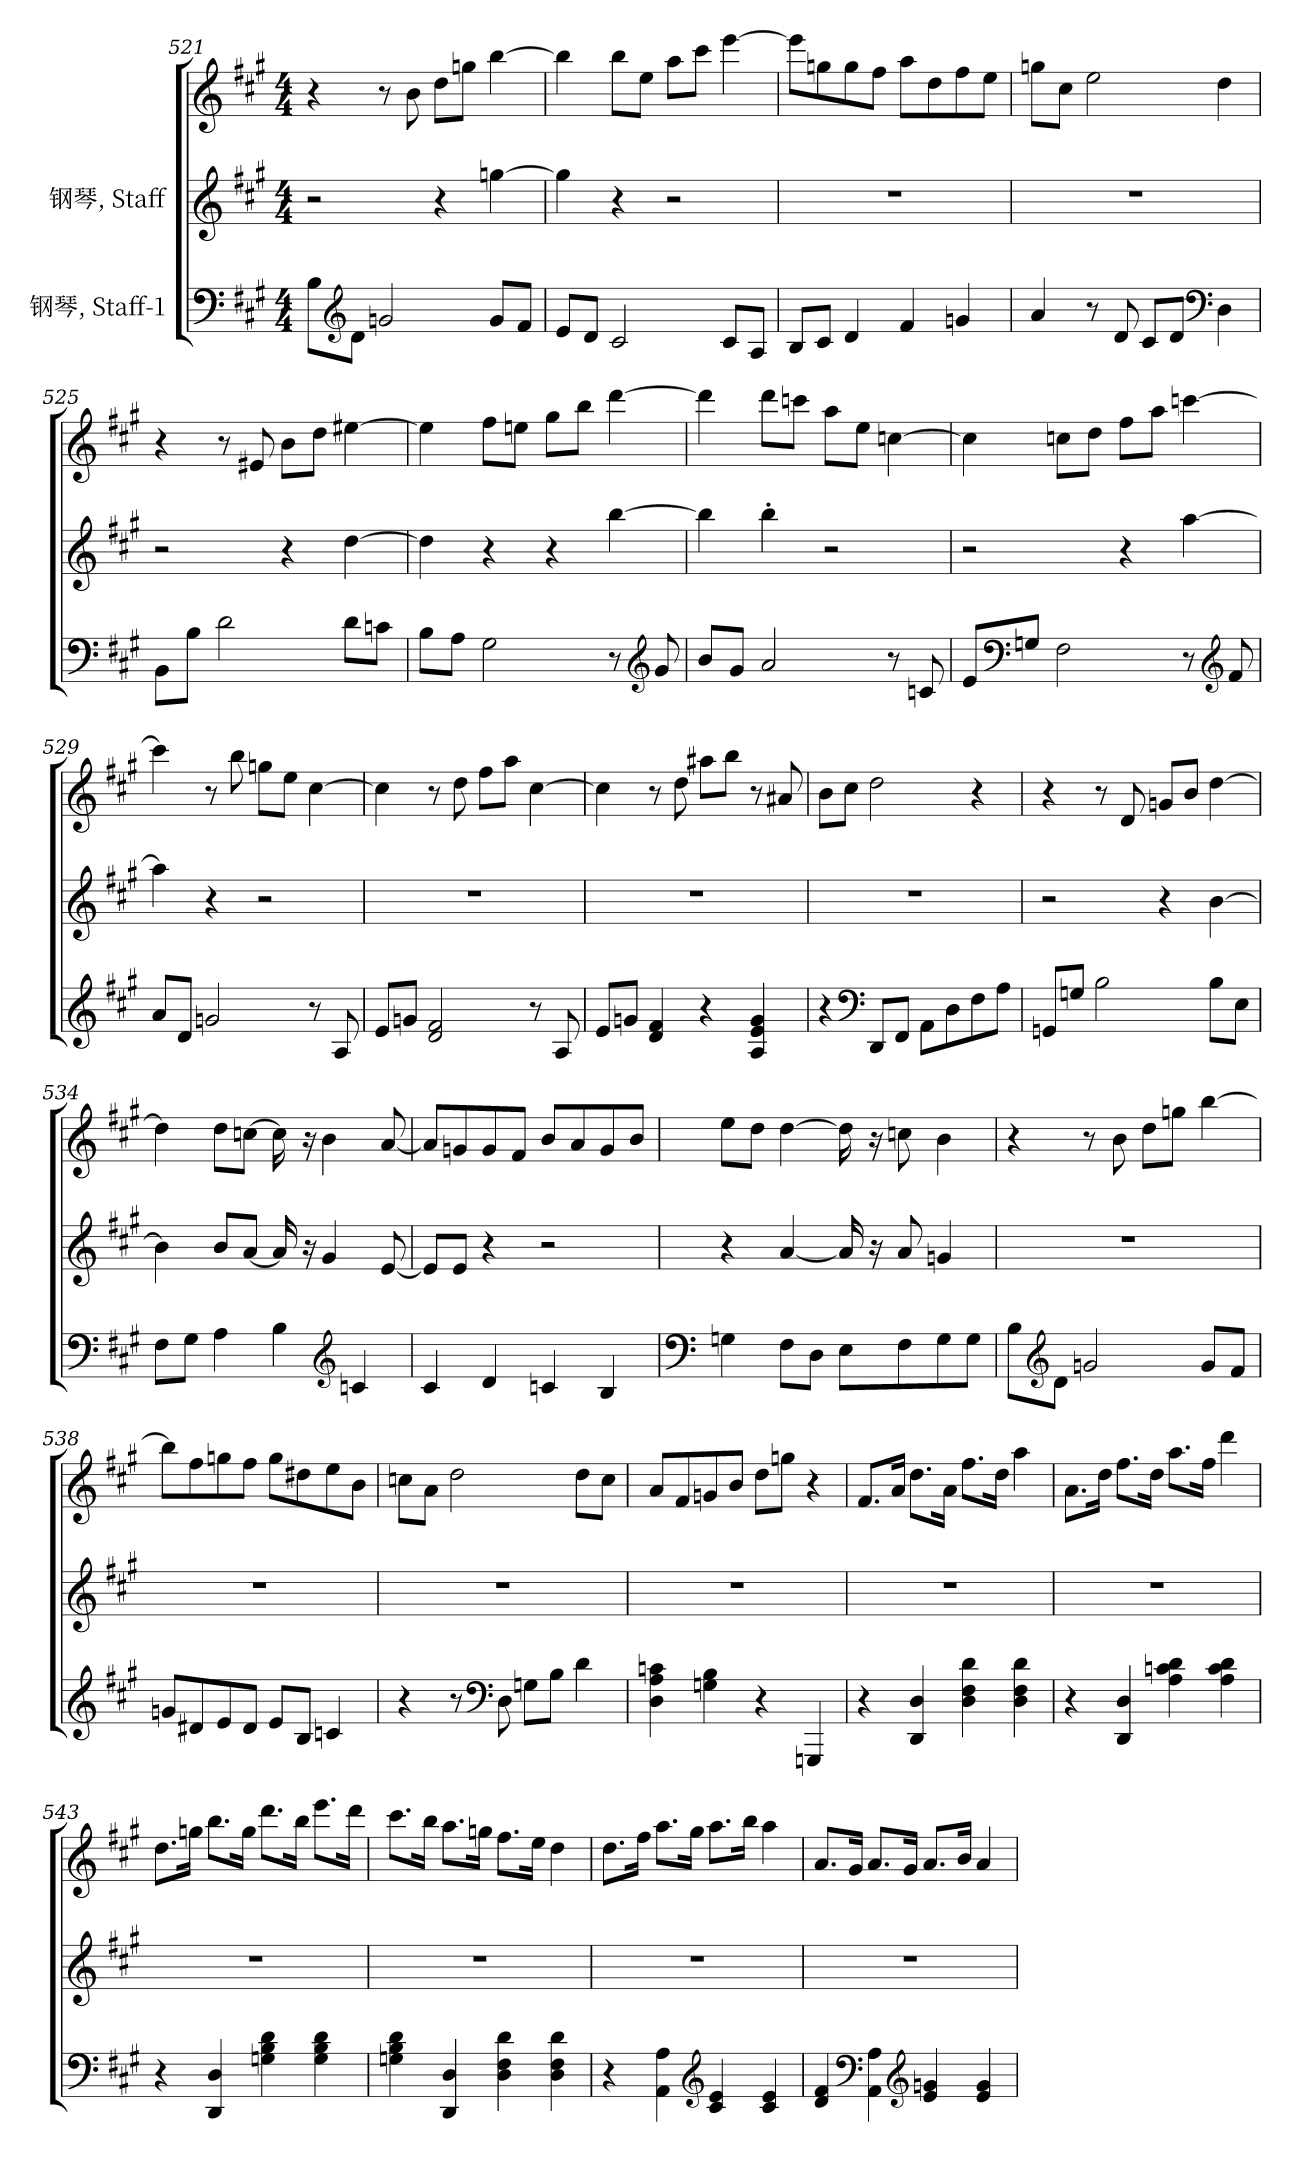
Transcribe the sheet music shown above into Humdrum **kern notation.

**kern	**kern	**kern
*part2	*part1	*part1
*staff3	*staff2	*staff1
*I"钢琴, Staff-1	*I"钢琴, Staff	*
*clefF4	*clefG2	*clefG2
*k[f#c#g#]	*k[f#c#g#]	*k[f#c#g#]
*M4/4	*M4/4	*M4/4
=521	=521	=521
8B\L	2r	4r
*clefG2	*	*
8d\J	.	.
2gn/	.	8r
.	.	8b\
.	4r	8dd\L
.	.	8ggn\J
8g/L	[4ggn\	[4bb\
8f#/J	.	.
=522	=522	=522
8e/L	4gg\]	4bb\]
8d/J	.	.
2c#/	4r	8bb\L
.	.	8ee\J
.	2r	8aa\L
.	.	8ccc#\J
8c#/L	.	[4eee\
8A/J	.	.
!!LO:LB:g=z
=523	=523	=523
8B/L	1r	8eee\L]
8c#/J	.	8ggn\
4d/	.	8gg\
.	.	8ff#\J
4f#/	.	8aa\L
.	.	8dd\
4gn/	.	8ff#\
.	.	8ee\J
=524	=524	=524
4a/	1r	8ggn\L
.	.	8cc#\J
8r	.	2ee\
8d/	.	.
8c#/L	.	.
8d/J	.	.
*clefF4	*	*
4D\	.	4dd\
=525	=525	=525
8BB\L	2r	4r
8B\J	.	.
2d\	.	8r
.	.	8e#X/
.	4r	8b\L
.	.	8dd\J
8d\L	[4dd\	[4ee#X\
8cn\J	.	.
=526	=526	=526
8B\L	4dd\]	4ee#\]
8A\J	.	.
2G#\	4r	8ff#\L
.	.	8een\J
.	4r	8gg#\L
.	.	8bb\J
8r	[4bb\	[4ddd\
*clefG2	*	*
8g#/	.	.
!!LO:LB:g=z
=527	=527	=527
8b/L	4bb\]	4ddd\]
8g#/J	.	.
2a/	4bb'\	8ddd\L
.	.	8cccn\J
.	2r	8aa\L
.	.	8ee\J
8r	.	[4ccn\
8cn/	.	.
=528	=528	=528
8e/L	2r	4cc\]
*clefF4	*	*
8Gn/J	.	.
2F#\	.	8ccn\L
.	.	8dd\J
.	4r	8ff#\L
.	.	8aa\J
8r	[4aa\	[4cccn\
*clefG2	*	*
8f#/	.	.
=529	=529	=529
8a/L	4aa\]	4ccc\]
8d/J	.	.
2gn/	4r	8r
.	.	8bb\
.	2r	8ggn\L
.	.	8ee\J
8r	.	[4cc#\
8A/	.	.
!!LO:PB:g=z
=530	=530	=530
8e/L	1r	4cc#\]
8gn/J	.	.
2d/ 2f#/	.	8r
.	.	8dd\
.	.	8ff#\L
.	.	8aa\J
8r	.	[4cc#\
8A/	.	.
=531	=531	=531
8e/L	1r	4cc#\]
8gn/J	.	.
4d/ 4f#/	.	8r
.	.	8dd\
4r	.	8aa#X\L
.	.	8bb\J
4A/ 4e/ 4g/	.	8r
.	.	8a#X/
=532	=532	=532
4r	1r	8b\L
.	.	8cc#\J
*clefF4	*	*
8DD/L	.	2dd\
8FF#/J	.	.
8AA\L	.	.
8D\	.	.
8F#\	.	4r
8A\J	.	.
=533	=533	=533
8GGn/L	2r	4r
8Gn/J	.	.
2B\	.	8r
.	.	8d/
.	4r	8gn/L
.	.	8b/J
8B\L	[4b\	[4dd\
8E\J	.	.
!!LO:LB:g=z
=534	=534	=534
8F#\L	4b\]	4dd\]
8G#\J	.	.
4A\	8b/L	8dd\L
.	[8a/J	[8ccn\J
4B\	16a/]	16cc\]
.	16r	16r
.	4g#/	4b\
*clefG2	*	*
4cn/	.	.
.	[8e/	[8a/
=535	=535	=535
4c#/	8e/L]	8a/L]
.	8e/J	8gn/
4d/	4r	8g/
.	.	8f#/J
4cn/	2r	8b/L
.	.	8a/
4B/	.	8g/
.	.	8b/J
=536	=536	=536
*clefF4	*	*
4Gn\	4r	8ee\L
.	.	8dd\J
8F#\L	[4a/	[4dd\
8D\J	.	.
8E\L	16a/]	16dd\]
.	16r	16r
8F#\	8a/	8ccn\
8G\	4gn/	4b\
8G\J	.	.
!!LO:LB:g=z
=537	=537	=537
8B\L	1r	4r
*clefG2	*	*
8d\J	.	.
2gn/	.	8r
.	.	8b\
.	.	8dd\L
.	.	8ggn\J
8g/L	.	[4bb\
8f#/J	.	.
=538	=538	=538
8gn/L	1r	8bb\L]
8d#X/	.	8ff#\
8e/	.	8ggn\
8d#/J	.	8ff#\J
8e/L	.	8gg\L
8B/J	.	8dd#X\
4cn/	.	8ee\
.	.	8b\J
=539	=539	=539
4r	1r	8ccn\L
.	.	8a\J
8r	.	2dd\
*clefF4	*	*
8D\	.	.
8Gn\L	.	.
8B\J	.	.
4d\	.	8dd\L
.	.	8cc\J
!!LO:LB:g=z
=540	=540	=540
4D\ 4A\ 4cn\	1r	8a/L
.	.	8f#/
4Gn\ 4B\	.	8gn/
.	.	8b/J
4r	.	8dd\L
.	.	8ggn\J
4GGGn/	.	4r
=541	=541	=541
4r	1r	8.f#/L
.	.	16a/Jk
4DD/ 4D/	.	8.dd\L
.	.	16a\Jk
4D\ 4F#\ 4d\	.	8.ff#\L
.	.	16dd\Jk
4D\ 4F#\ 4d\	.	4aa\
=542	=542	=542
4r	1r	8.a\L
.	.	16dd\Jk
4DD/ 4D/	.	8.ff#\L
.	.	16dd\Jk
4A\ 4cn\ 4d\	.	8.aa\L
.	.	16ff#\Jk
4A\ 4c\ 4d\	.	4ddd\
=543	=543	=543
4r	1r	8.dd\L
.	.	16ggn\Jk
4DD/ 4D/	.	8.bb\L
.	.	16gg\Jk
4Gn\ 4B\ 4d\	.	8.ddd\L
.	.	16bb\Jk
4G\ 4B\ 4d\	.	8.eee\L
.	.	16ddd\Jk
!!LO:PB:g=z
=544	=544	=544
4Gn\ 4B\ 4d\	1r	8.ccc#\L
.	.	16bb\Jk
4DD/ 4D/	.	8.aa\L
.	.	16ggn\Jk
4D\ 4F#\ 4d\	.	8.ff#\L
.	.	16ee\Jk
4D\ 4F#\ 4d\	.	4dd\
=545	=545	=545
4r	1r	8.dd\L
.	.	16ff#\Jk
4AA\ 4A\	.	8.aa\L
.	.	16gg#\Jk
*clefG2	*	*
4c#/ 4e/	.	8.aa\L
.	.	16bb\Jk
4c#/ 4e/	.	4aa\
=546	=546	=546
4d/ 4f#/	1r	8.a/L
.	.	16g#/Jk
*clefF4	*	*
4AA\ 4A\	.	8.a/L
.	.	16g#/Jk
*clefG2	*	*
4e/ 4gn/	.	8.a/L
.	.	16b/Jk
4e/ 4g/	.	4a/
=	=	=
*-	*-	*-
